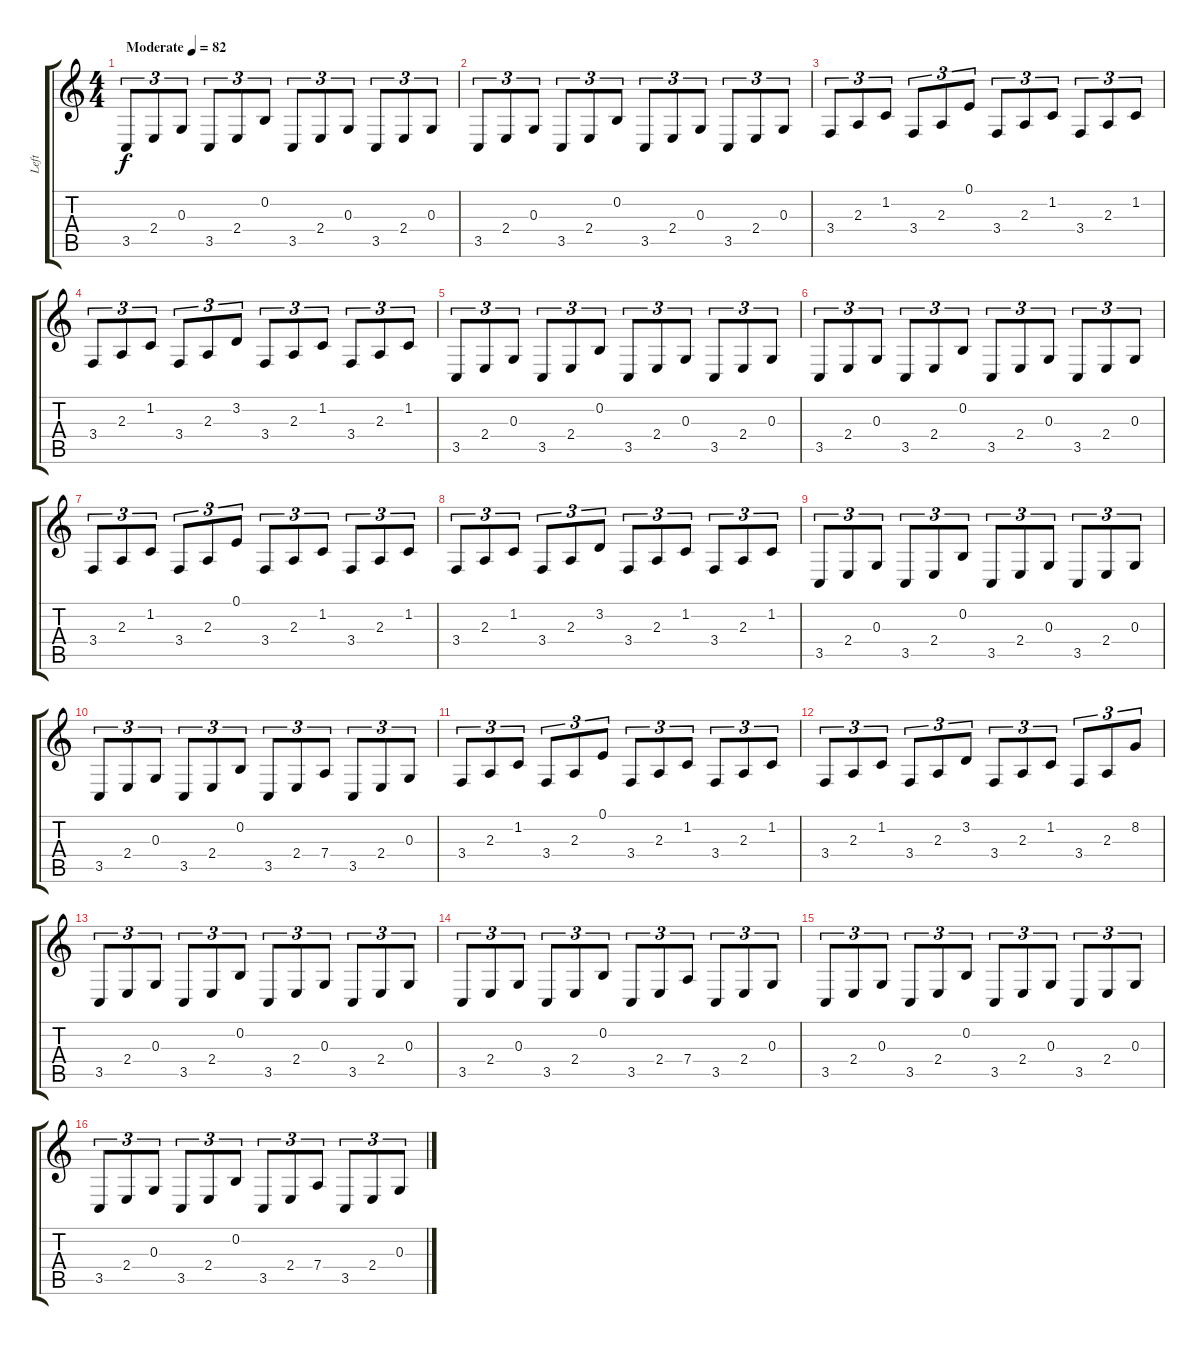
\track ("Left" "Left") {instrument acousticgrandpiano}
\staff {score tabs}
\tuning (E4 B3 G3 D3 A2 E2) {hide}
\ts (4 4)
\tempo (82 "Moderate")
\clef g2
\ks c
3.5.8{tu (3 2) dy f instrument acousticgrandpiano} 2.4.8{tu (3 2)} 0.3.8{tu (3 2)} 3.5.8{tu (3 2)} 2.4.8{tu (3 2)} 0.2.8{tu (3 2)} 3.5.8{tu (3 2)} 2.4.8{tu (3 2)} 0.3.8{tu (3 2)} 3.5.8{tu (3 2)} 2.4.8{tu (3 2)} 0.3.8{tu (3 2)} |
3.5.8{tu (3 2)} 2.4.8{tu (3 2)} 0.3.8{tu (3 2)} 3.5.8{tu (3 2)} 2.4.8{tu (3 2)} 0.2.8{tu (3 2)} 3.5.8{tu (3 2)} 2.4.8{tu (3 2)} 0.3.8{tu (3 2)} 3.5.8{tu (3 2)} 2.4.8{tu (3 2)} 0.3.8{tu (3 2)} |
3.4.8{tu (3 2)} 2.3.8{tu (3 2)} 1.2.8{tu (3 2)} 3.4.8{tu (3 2)} 2.3.8{tu (3 2)} 0.1.8{tu (3 2)} 3.4.8{tu (3 2)} 2.3.8{tu (3 2)} 1.2.8{tu (3 2)} 3.4.8{tu (3 2)} 2.3.8{tu (3 2)} 1.2.8{tu (3 2)} |
3.4.8{tu (3 2)} 2.3.8{tu (3 2)} 1.2.8{tu (3 2)} 3.4.8{tu (3 2)} 2.3.8{tu (3 2)} 3.2.8{tu (3 2)} 3.4.8{tu (3 2)} 2.3.8{tu (3 2)} 1.2.8{tu (3 2)} 3.4.8{tu (3 2)} 2.3.8{tu (3 2)} 1.2.8{tu (3 2)} |
3.5.8{tu (3 2)} 2.4.8{tu (3 2)} 0.3.8{tu (3 2)} 3.5.8{tu (3 2)} 2.4.8{tu (3 2)} 0.2.8{tu (3 2)} 3.5.8{tu (3 2)} 2.4.8{tu (3 2)} 0.3.8{tu (3 2)} 3.5.8{tu (3 2)} 2.4.8{tu (3 2)} 0.3.8{tu (3 2)} |
3.5.8{tu (3 2)} 2.4.8{tu (3 2)} 0.3.8{tu (3 2)} 3.5.8{tu (3 2)} 2.4.8{tu (3 2)} 0.2.8{tu (3 2)} 3.5.8{tu (3 2)} 2.4.8{tu (3 2)} 0.3.8{tu (3 2)} 3.5.8{tu (3 2)} 2.4.8{tu (3 2)} 0.3.8{tu (3 2)} |
3.4.8{tu (3 2)} 2.3.8{tu (3 2)} 1.2.8{tu (3 2)} 3.4.8{tu (3 2)} 2.3.8{tu (3 2)} 0.1.8{tu (3 2)} 3.4.8{tu (3 2)} 2.3.8{tu (3 2)} 1.2.8{tu (3 2)} 3.4.8{tu (3 2)} 2.3.8{tu (3 2)} 1.2.8{tu (3 2)} |
3.4.8{tu (3 2)} 2.3.8{tu (3 2)} 1.2.8{tu (3 2)} 3.4.8{tu (3 2)} 2.3.8{tu (3 2)} 3.2.8{tu (3 2)} 3.4.8{tu (3 2)} 2.3.8{tu (3 2)} 1.2.8{tu (3 2)} 3.4.8{tu (3 2)} 2.3.8{tu (3 2)} 1.2.8{tu (3 2)} |
3.5.8{tu (3 2)} 2.4.8{tu (3 2)} 0.3.8{tu (3 2)} 3.5.8{tu (3 2)} 2.4.8{tu (3 2)} 0.2.8{tu (3 2)} 3.5.8{tu (3 2)} 2.4.8{tu (3 2)} 0.3.8{tu (3 2)} 3.5.8{tu (3 2)} 2.4.8{tu (3 2)} 0.3.8{tu (3 2)} |
3.5.8{tu (3 2)} 2.4.8{tu (3 2)} 0.3.8{tu (3 2)} 3.5.8{tu (3 2)} 2.4.8{tu (3 2)} 0.2.8{tu (3 2)} 3.5.8{tu (3 2)} 2.4.8{tu (3 2)} 7.4.8{tu (3 2)} 3.5.8{tu (3 2)} 2.4.8{tu (3 2)} 0.3.8{tu (3 2)} |
3.4.8{tu (3 2)} 2.3.8{tu (3 2)} 1.2.8{tu (3 2)} 3.4.8{tu (3 2)} 2.3.8{tu (3 2)} 0.1.8{tu (3 2)} 3.4.8{tu (3 2)} 2.3.8{tu (3 2)} 1.2.8{tu (3 2)} 3.4.8{tu (3 2)} 2.3.8{tu (3 2)} 1.2.8{tu (3 2)} |
3.4.8{tu (3 2)} 2.3.8{tu (3 2)} 1.2.8{tu (3 2)} 3.4.8{tu (3 2)} 2.3.8{tu (3 2)} 3.2.8{tu (3 2)} 3.4.8{tu (3 2)} 2.3.8{tu (3 2)} 1.2.8{tu (3 2)} 3.4.8{tu (3 2)} 2.3.8{tu (3 2)} 8.2.8{tu (3 2)} |
3.5.8{tu (3 2)} 2.4.8{tu (3 2)} 0.3.8{tu (3 2)} 3.5.8{tu (3 2)} 2.4.8{tu (3 2)} 0.2.8{tu (3 2)} 3.5.8{tu (3 2)} 2.4.8{tu (3 2)} 0.3.8{tu (3 2)} 3.5.8{tu (3 2)} 2.4.8{tu (3 2)} 0.3.8{tu (3 2)} |
3.5.8{tu (3 2)} 2.4.8{tu (3 2)} 0.3.8{tu (3 2)} 3.5.8{tu (3 2)} 2.4.8{tu (3 2)} 0.2.8{tu (3 2)} 3.5.8{tu (3 2)} 2.4.8{tu (3 2)} 7.4.8{tu (3 2)} 3.5.8{tu (3 2)} 2.4.8{tu (3 2)} 0.3.8{tu (3 2)} |
3.5.8{tu (3 2) beam Up} 2.4.8{tu (3 2) beam Up} 0.3.8{tu (3 2) beam Up} 3.5.8{tu (3 2)} 2.4.8{tu (3 2)} 0.2.8{tu (3 2)} 3.5.8{tu (3 2)} 2.4.8{tu (3 2)} 0.3.8{tu (3 2)} 3.5.8{tu (3 2)} 2.4.8{tu (3 2)} 0.3.8{tu (3 2)} |
3.5.8{tu (3 2)} 2.4.8{tu (3 2)} 0.3.8{tu (3 2)} 3.5.8{tu (3 2)} 2.4.8{tu (3 2)} 0.2.8{tu (3 2)} 3.5.8{tu (3 2)} 2.4.8{tu (3 2)} 7.4.8{tu (3 2)} 3.5.8{tu (3 2)} 2.4.8{tu (3 2)} 0.3.8{tu (3 2)}
